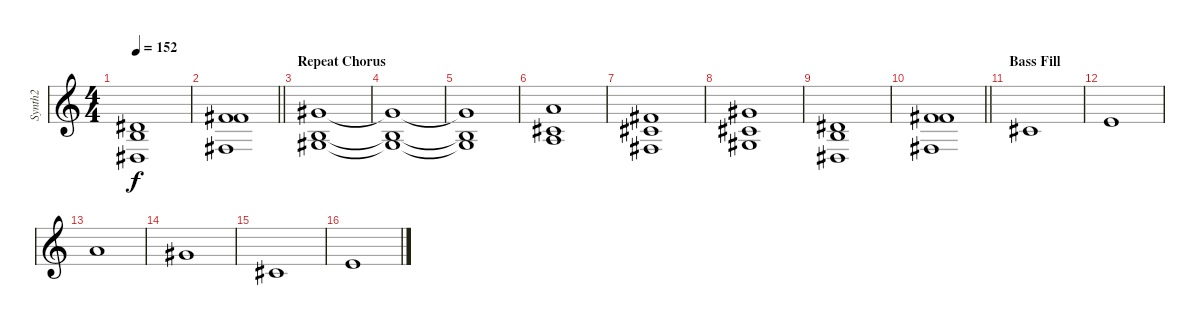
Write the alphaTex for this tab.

\track ("Synth2" "Synth2") {instrument synthstrings2}
\staff {score}
\tuning (E4 B3 G3 D3 A2 E2) {hide}
\ts (4 4)
\tempo 152
\clef g2
\ks c
(4.2 4.3 1.4).1{dy f} |
\barLineRight lightlight
(7.2 11.3 4.4).1 |
\section ("" "Repeat Chorus")
(9.2 4.3 6.4).1 |
(9.2{t} 4.3{t} 6.4{t}).1 |
(9.2{t} 4.3{t} 6.4{t}).1 |
(10.2 6.3 7.4).1 |
(7.2 6.3 4.4).1 |
(9.2 6.3 6.4).1 |
(4.2 4.3 1.4).1 |
\barLineRight lightlight
(7.2 11.3 4.4).1 |
\section ("" "Bass Fill")
6.3.1 |
9.3.1 |
10.2.1 |
9.2.1 |
6.3.1 |
9.3.1
